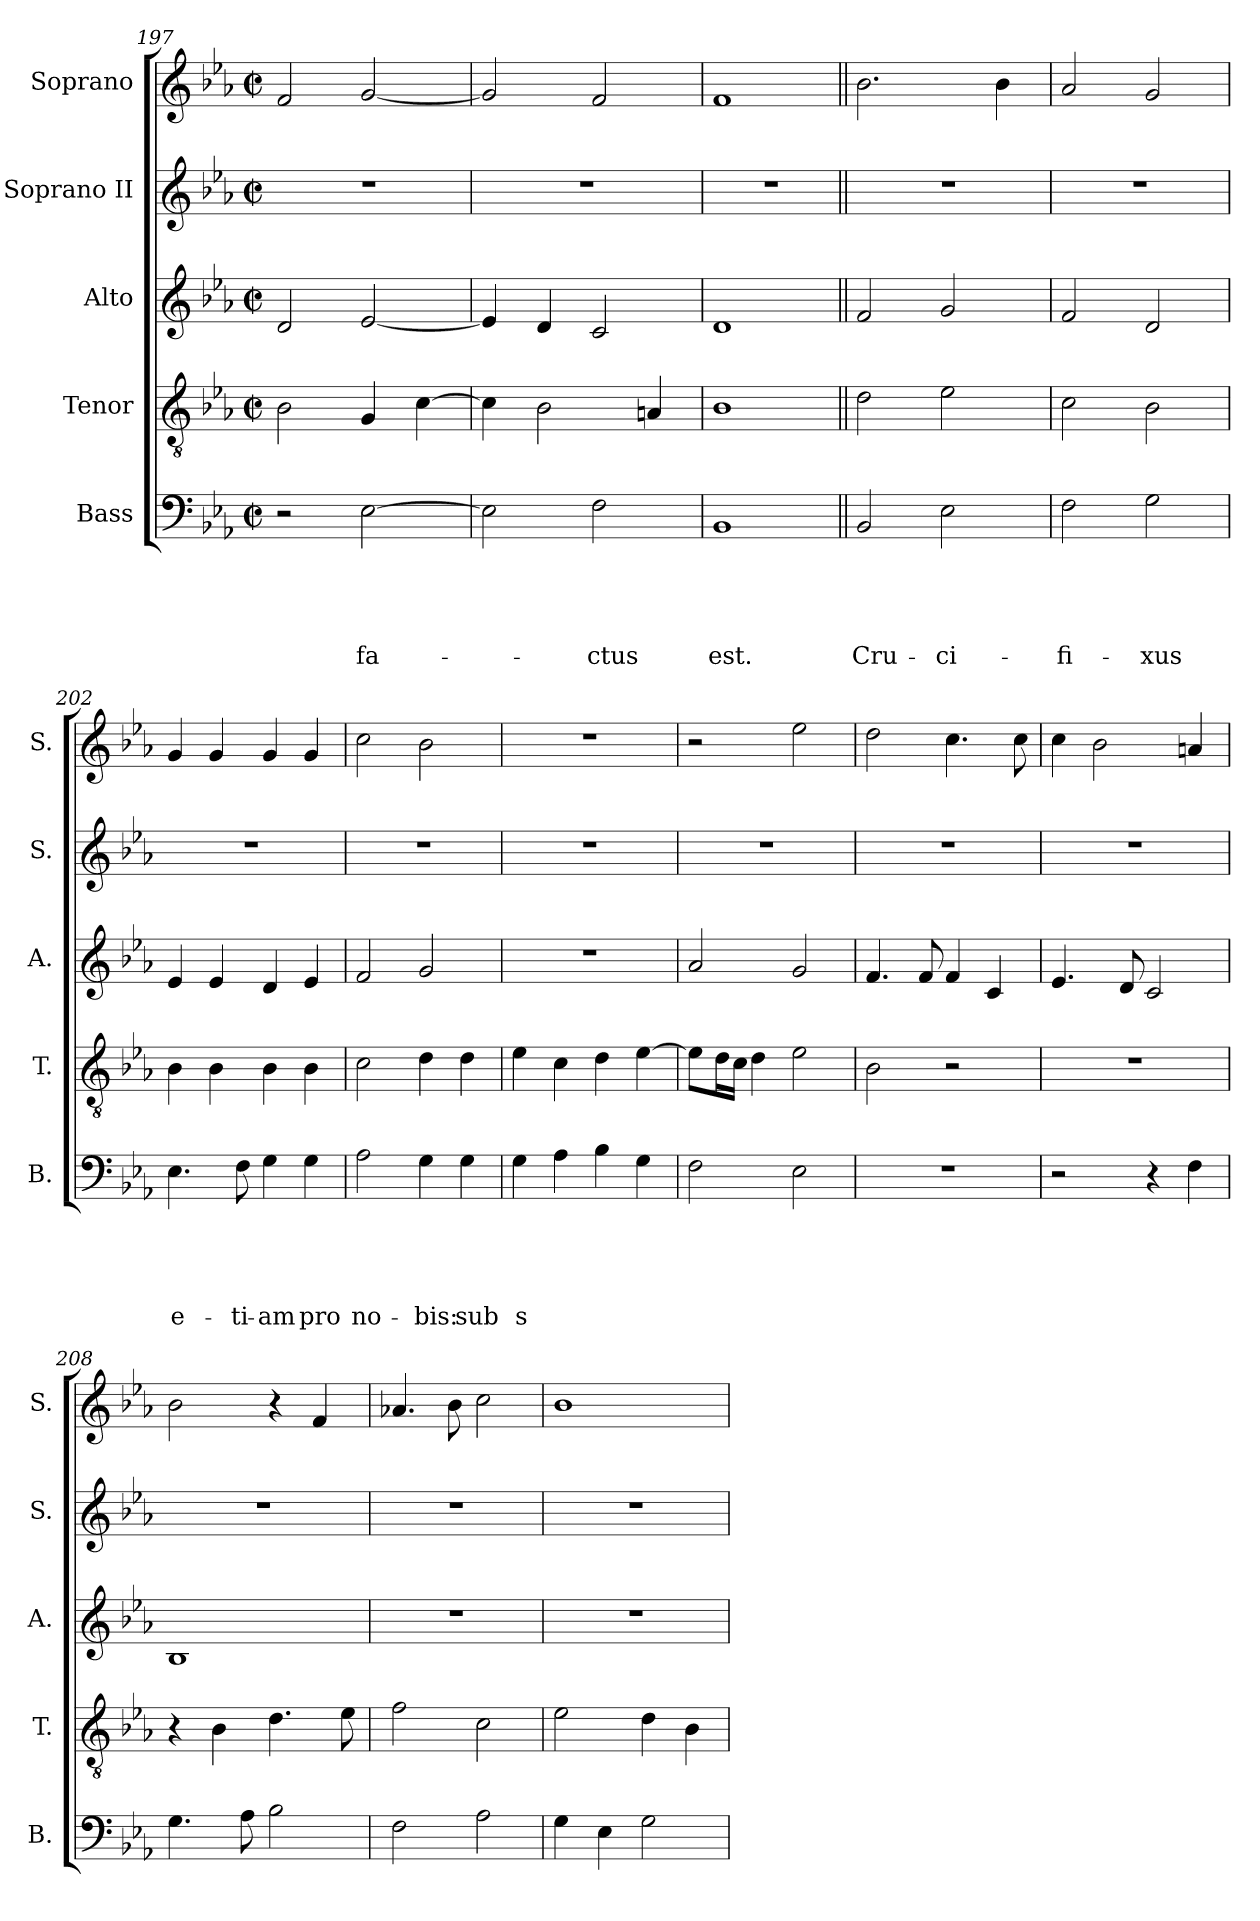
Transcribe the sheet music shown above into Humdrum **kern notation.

**kern	**text	**text	**text	**text	**text	**kern	**kern	**kern	**kern
*part5	*part5	*part5	*part5	*part5	*part5	*part4	*part3	*part2	*part1
*staff5	*staff5	*staff5	*staff5	*staff5	*staff5	*staff4	*staff3	*staff2	*staff1
*I"Bass	*	*	*	*	*	*I"Tenor	*I"Alto	*I"Soprano II	*I"Soprano
*I'B.	*	*	*	*	*	*I'T.	*I'A.	*I'S.	*I'S.
*clefF4	*	*	*	*	*	*clefGv2	*clefG2	*clefG2	*clefG2
*k[b-e-a-]	*	*	*	*	*	*k[b-e-a-]	*k[b-e-a-]	*k[b-e-a-]	*k[b-e-a-]
*E-:	*	*	*	*	*	*E-:	*E-:	*E-:	*E-:
*M2/2	*	*	*	*	*	*M2/2	*M2/2	*M2/2	*M2/2
*met(c|)	*	*	*	*	*	*met(c|)	*met(c|)	*met(c|)	*met(c|)
=197	=197	=197	=197	=197	=197	=197	=197	=197	=197
2r	.	.	.	.	.	2B-\	2d/	1r	2f/
!	!	!	!	!	!LO:LY:b	!	!	!	!
[>2E-\	.	.	.	.	fa-	4G/	[<2e-/	.	[<2g/
.	.	.	.	.	.	[>4c\	.	.	.
=198	=198	=198	=198	=198	=198	=198	=198	=198	=198
2E-\]	.	.	.	.	.	4c\]	4e-/]	1r	2g/]
.	.	.	.	.	.	2B-\	4d/	.	.
!	!	!	!	!	!LO:LY:b	!	!	!	!
2F\	.	.	.	.	-ctus	.	2c/	.	2f/
.	.	.	.	.	.	4An/	.	.	.
=199	=199	=199	=199	=199	=199	=199	=199	=199	=199
!	!	!	!	!	!LO:LY:b	!	!	!	!
1BB-	.	.	.	.	est.	1B-	1d	1r	1f
=200||	=200||	=200||	=200||	=200||	=200||	=200||	=200||	=200||	=200||
!	!	!	!	!	!LO:LY:b	!	!	!	!
2BB-/	.	.	.	.	Cru-	2d\	2f/	1r	2.b-\
!	!	!	!	!	!LO:LY:b	!	!	!	!
2E-\	.	.	.	.	-ci-	2e-\	2g/	.	.
.	.	.	.	.	.	.	.	.	4b-\
=201	=201	=201	=201	=201	=201	=201	=201	=201	=201
!	!	!	!	!	!LO:LY:b	!	!	!	!
2F\	.	.	.	.	-fi-	2c\	2f/	1r	2a-/
!	!	!	!	!	!LO:LY:b	!	!	!	!
2G\	.	.	.	.	-xus	2B-\	2d/	.	2g/
!!LO:LB:g=z
=202	=202	=202	=202	=202	=202	=202	=202	=202	=202
!	!	!	!	!	!LO:LY:b	!	!	!	!
4.E-\	.	.	.	.	e-	4B-\	4e-/	1r	4g/
.	.	.	.	.	.	4B-\	4e-/	.	4g/
!	!	!	!	!	!LO:LY:b	!	!	!	!
8F\	.	.	.	.	-ti-	.	.	.	.
!	!	!	!	!	!LO:LY:b	!	!	!	!
4G\	.	.	.	.	-am	4B-\	4d/	.	4g/
!	!	!	!	!	!LO:LY:b	!	!	!	!
4G\	.	.	.	.	pro	4B-\	4e-/	.	4g/
=203	=203	=203	=203	=203	=203	=203	=203	=203	=203
!	!	!	!	!	!LO:LY:b	!	!	!	!
2A-\	.	.	.	.	no-	2c\	2f/	1r	2cc\
!	!	!	!	!	!LO:LY:b	!	!	!	!
4G\	.	.	.	.	-bis:	4d\	2g/	.	2b-\
!	!	!	!	!	!LO:LY:b	!	!	!	!
4G\	.	.	.	.	sub	4d\	.	.	.
=204	=204	=204	=204	=204	=204	=204	=204	=204	=204
!	!	!	!	!	!LO:LY:b	!	!	!	!
4G\	.	.	.	.	s	4e-\	1r	1r	1r
4A-\	.	.	.	.	.	4c\	.	.	.
4B-\	.	.	.	.	.	4d\	.	.	.
4G\	.	.	.	.	.	[>4e-\	.	.	.
=205	=205	=205	=205	=205	=205	=205	=205	=205	=205
2F\	.	.	.	.	.	8e-\L]	2a-/	1r	2r
.	.	.	.	.	.	16d\L	.	.	.
.	.	.	.	.	.	16c\JJ	.	.	.
.	.	.	.	.	.	4d\	.	.	.
2E-\	.	.	.	.	.	2e-\	2g/	.	2ee-\
=206	=206	=206	=206	=206	=206	=206	=206	=206	=206
1r	.	.	.	.	.	2B-\	4.f/	1r	2dd\
.	.	.	.	.	.	.	8f/	.	.
.	.	.	.	.	.	2r	4f/	.	4.cc\
.	.	.	.	.	.	.	4c/	.	.
.	.	.	.	.	.	.	.	.	8cc\
!!LO:LB:g=z
=207	=207	=207	=207	=207	=207	=207	=207	=207	=207
2r	.	.	.	.	.	1r	4.e-/	1r	4cc\
.	.	.	.	.	.	.	.	.	2b-\
.	.	.	.	.	.	.	8d/	.	.
4r	.	.	.	.	.	.	2c/	.	.
4F\	.	.	.	.	.	.	.	.	4an/
=208	=208	=208	=208	=208	=208	=208	=208	=208	=208
4.G\	.	.	.	.	.	4r	1B-	1r	2b-\
.	.	.	.	.	.	4B-\	.	.	.
8A-\	.	.	.	.	.	.	.	.	.
2B-\	.	.	.	.	.	4.d\	.	.	4r
.	.	.	.	.	.	.	.	.	4f/
.	.	.	.	.	.	8e-\	.	.	.
=209	=209	=209	=209	=209	=209	=209	=209	=209	=209
2F\	.	.	.	.	.	2f\	1r	1r	4.a-X/
.	.	.	.	.	.	.	.	.	8b-\
2A-\	.	.	.	.	.	2c\	.	.	2cc\
=210	=210	=210	=210	=210	=210	=210	=210	=210	=210
4G\	.	.	.	.	.	2e-\	1r	1r	1b-
4E-\	.	.	.	.	.	.	.	.	.
2G\	.	.	.	.	.	4d\	.	.	.
.	.	.	.	.	.	4B-\	.	.	.
=	=	=	=	=	=	=	=	=	=
*-	*-	*-	*-	*-	*-	*-	*-	*-	*-
